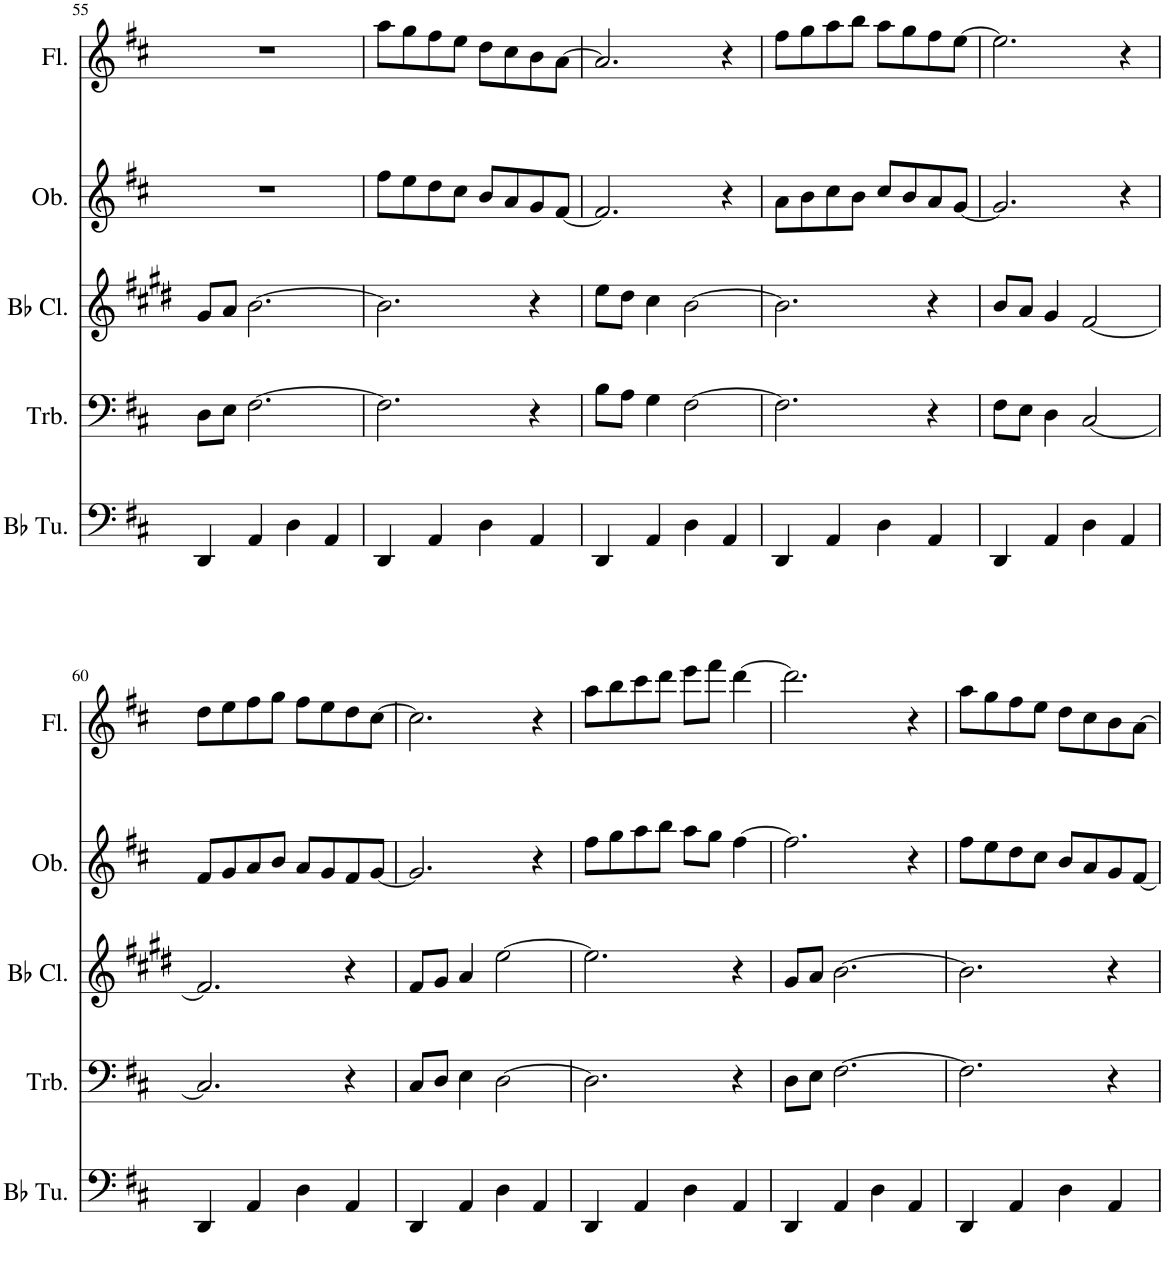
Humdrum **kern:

**kern	**kern	**kern	**kern	**kern
*part5	*part4	*part3	*part2	*part1
*staff5	*staff4	*staff3	*staff2	*staff1
*I"Bb Tuba	*I"Trombone	*I"Bb Clarinet	*I"Oboe	*I"Flute
*I'Bb Tu.	*I'Trb.	*I'Bb Cl.	*I'Ob.	*I'Fl.
!!LO:PB:g=z
*clefF4	*clefF4	*clefG2	*clefG2	*clefG2
*	*	*Trd1c2	*	*
*k[f#c#]	*k[f#c#]	*k[f#c#g#d#]	*k[f#c#]	*k[f#c#]
*M4/4	*M4/4	*M4/4	*M4/4	*M4/4
=55	=55	=55	=55	=55
4DD/	8D\L	8g#/L	1r	1r
.	8E\J	8a/J	.	.
4AA/	[2.F#\	[2.b\	.	.
4D\	.	.	.	.
4AA/	.	.	.	.
=56	=56	=56	=56	=56
4DD/	2.F#\]	2.b\]	8ff#\L	8aa\L
.	.	.	8ee\	8gg\
4AA/	.	.	8dd\	8ff#\
.	.	.	8cc#\J	8ee\J
4D\	.	.	8b/L	8dd\L
.	.	.	8a/	8cc#\
4AA/	4r	4r	8g/	8b\
.	.	.	[8f#/J	[8a\J
=57	=57	=57	=57	=57
4DD/	8B\L	8ee\L	2.f#/]	2.a/]
.	8A\J	8dd#\J	.	.
4AA/	4G\	4cc#\	.	.
4D\	[2F#\	[2b\	.	.
4AA/	.	.	4r	4r
=58	=58	=58	=58	=58
4DD/	2.F#\]	2.b\]	8a\L	8ff#\L
.	.	.	8b\	8gg\
4AA/	.	.	8cc#\	8aa\
.	.	.	8b\J	8bb\J
4D\	.	.	8cc#/L	8aa\L
.	.	.	8b/	8gg\
4AA/	4r	4r	8a/	8ff#\
.	.	.	[8g/J	[8ee\J
=59	=59	=59	=59	=59
4DD/	8F#\L	8b/L	2.g/]	2.ee\]
.	8E\J	8a/J	.	.
4AA/	4D\	4g#/	.	.
4D\	[2C#/	[2f#/	.	.
4AA/	.	.	4r	4r
!!LO:LB:g=z
=60	=60	=60	=60	=60
4DD/	2.C#/]	2.f#/]	8f#/L	8dd\L
.	.	.	8g/	8ee\
4AA/	.	.	8a/	8ff#\
.	.	.	8b/J	8gg\J
4D\	.	.	8a/L	8ff#\L
.	.	.	8g/	8ee\
4AA/	4r	4r	8f#/	8dd\
.	.	.	[8g/J	[8cc#\J
=61	=61	=61	=61	=61
4DD/	8C#/L	8f#/L	2.g/]	2.cc#\]
.	8D/J	8g#/J	.	.
4AA/	4E\	4a/	.	.
4D\	[2D\	[2ee\	.	.
4AA/	.	.	4r	4r
=62	=62	=62	=62	=62
4DD/	2.D\]	2.ee\]	8ff#\L	8aa\L
.	.	.	8gg\	8bb\
4AA/	.	.	8aa\	8ccc#\
.	.	.	8bb\J	8ddd\J
4D\	.	.	8aa\L	8eee\L
.	.	.	8gg\J	8fff#\J
4AA/	4r	4r	[4ff#\	[4ddd\
=63	=63	=63	=63	=63
4DD/	8D\L	8g#/L	2.ff#\]	2.ddd\]
.	8E\J	8a/J	.	.
4AA/	[2.F#\	[2.b\	.	.
4D\	.	.	.	.
4AA/	.	.	4r	4r
=64	=64	=64	=64	=64
4DD/	2.F#\]	2.b\]	8ff#\L	8aa\L
.	.	.	8ee\	8gg\
4AA/	.	.	8dd\	8ff#\
.	.	.	8cc#\J	8ee\J
4D\	.	.	8b/L	8dd\L
.	.	.	8a/	8cc#\
4AA/	4r	4r	8g/	8b\
.	.	.	[8f#/J	[8a\J
=	=	=	=	=
*-	*-	*-	*-	*-
